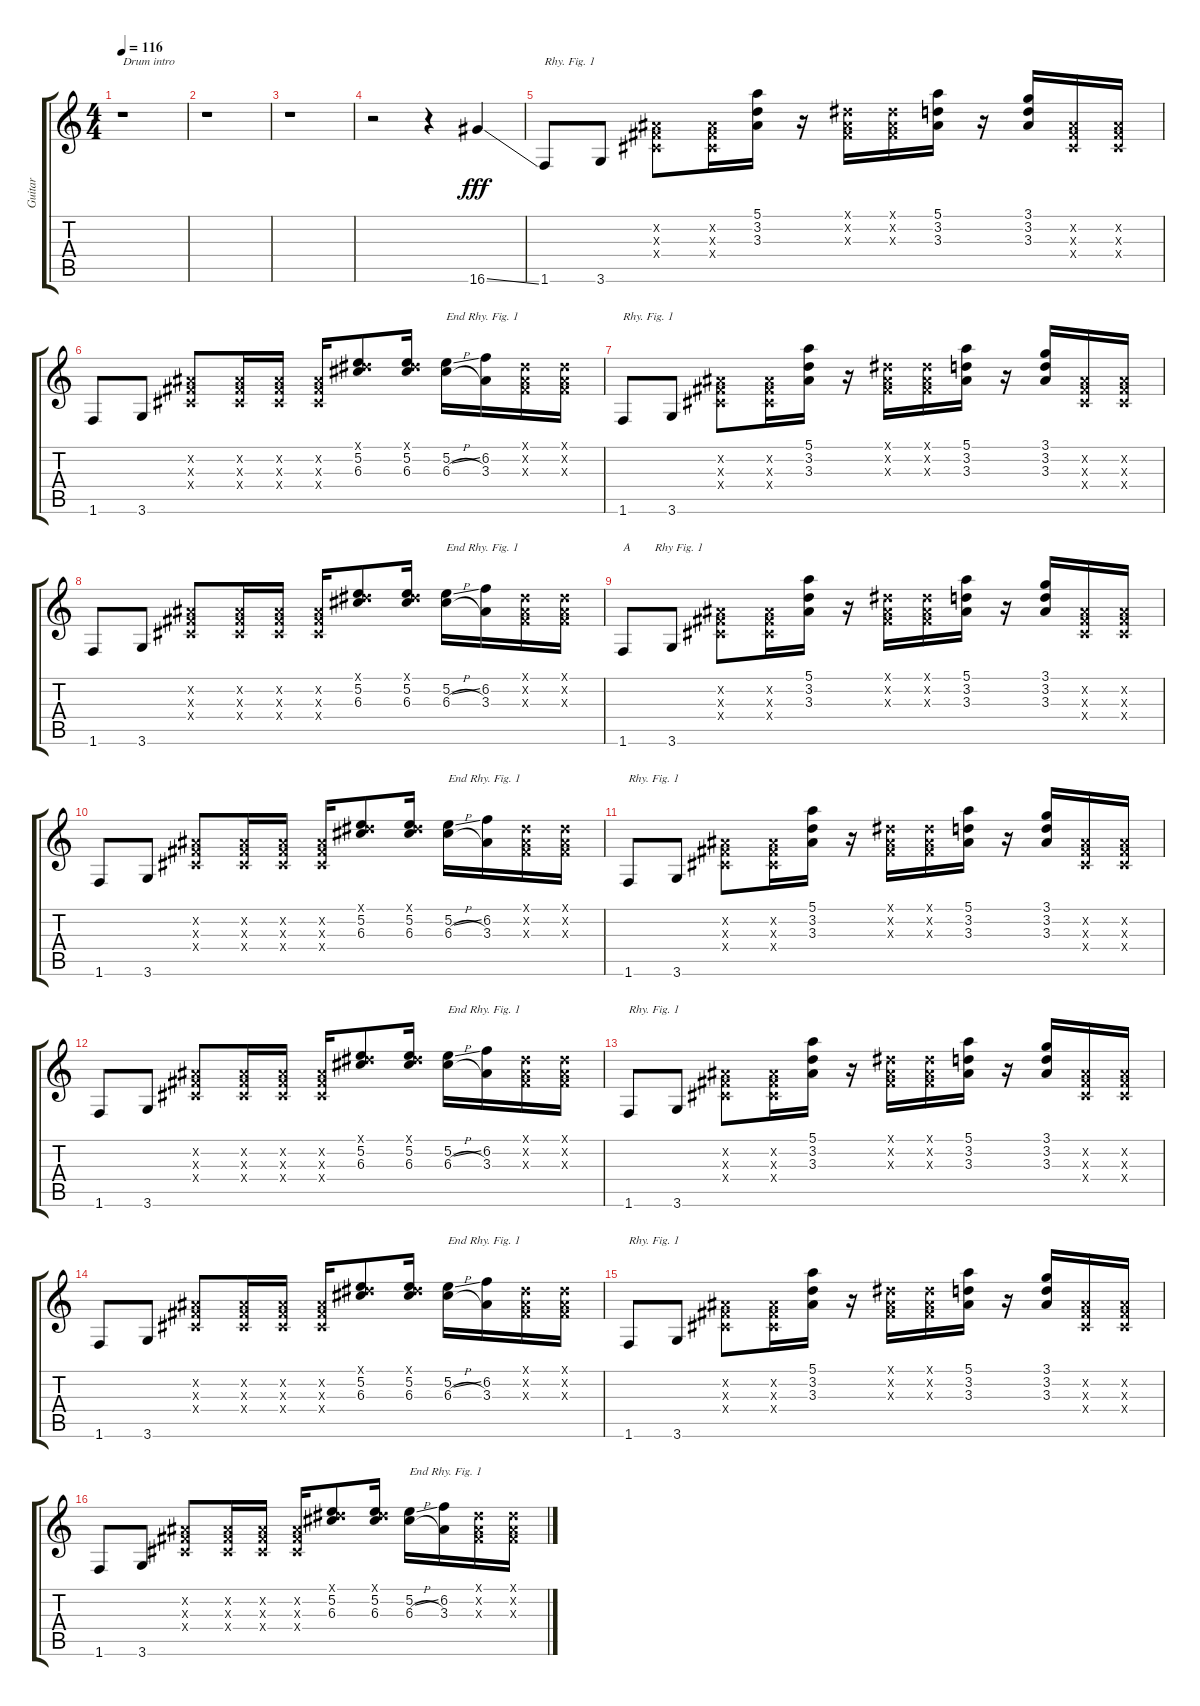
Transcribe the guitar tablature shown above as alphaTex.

\track ("Guitar" "Guitar") {instrument overdrivenguitar}
\staff {score tabs}
\tuning (E4 B3 G3 D3 A2 E2) {hide}
\ts (4 4)
\tempo 116
\clef g2
\ks c
r.1{txt "Drum intro" dy fff instrument overdrivenguitar} |
r.1 |
r.1 |
r.2 r.4 16.6{ss}.4 |
1.6.8{txt "Rhy. Fig. 1"} 3.6.8 (-1.2{x} -1.3{x} -1.4{x}).8 (-1.2{x} -1.3{x} -1.4{x}).16 (5.1 3.2 3.3).16 r.16 (-1.1{x} -1.2{x} -1.3{x}).16 (-1.1{x} -1.2{x} -1.3{x}).16 (5.1 3.2 3.3).16 r.16 (3.1 3.2 3.3).16 (-1.2{x} -1.3{x} -1.4{x}).16 (-1.2{x} -1.3{x} -1.4{x}).16 |
1.6.8 3.6.8 (-1.2{x} -1.3{x} -1.4{x}).8 (-1.2{x} -1.3{x} -1.4{x}).16 (-1.2{x} -1.3{x} -1.4{x}).16 (-1.2{x} -1.3{x} -1.4{x}).16 (-1.1{x} 5.2 6.3).8 (-1.1{x} 5.2 6.3).16 (5.2{ss} 6.3{h}).16{txt "End Rhy. Fig. 1"} (6.2 3.3).16 (-1.1{x} -1.2{x} -1.3{x}).16 (-1.1{x} -1.2{x} -1.3{x}).16 |
1.6.8{txt "Rhy. Fig. 1"} 3.6.8 (-1.2{x} -1.3{x} -1.4{x}).8 (-1.2{x} -1.3{x} -1.4{x}).16 (5.1 3.2 3.3).16 r.16 (-1.1{x} -1.2{x} -1.3{x}).16 (-1.1{x} -1.2{x} -1.3{x}).16 (5.1 3.2 3.3).16 r.16 (3.1 3.2 3.3).16 (-1.2{x} -1.3{x} -1.4{x}).16 (-1.2{x} -1.3{x} -1.4{x}).16 |
1.6.8 3.6.8 (-1.2{x} -1.3{x} -1.4{x}).8 (-1.2{x} -1.3{x} -1.4{x}).16 (-1.2{x} -1.3{x} -1.4{x}).16 (-1.2{x} -1.3{x} -1.4{x}).16 (-1.1{x} 5.2 6.3).8 (-1.1{x} 5.2 6.3).16 (5.2{ss} 6.3{h}).16{txt "End Rhy. Fig. 1"} (6.2 3.3).16 (-1.1{x} -1.2{x} -1.3{x}).16 (-1.1{x} -1.2{x} -1.3{x}).16 |
1.6.8{txt "A        Rhy Fig. 1"} 3.6.8 (-1.2{x} -1.3{x} -1.4{x}).8 (-1.2{x} -1.3{x} -1.4{x}).16 (5.1 3.2 3.3).16 r.16 (-1.1{x} -1.2{x} -1.3{x}).16 (-1.1{x} -1.2{x} -1.3{x}).16 (5.1 3.2 3.3).16 r.16 (3.1 3.2 3.3).16 (-1.2{x} -1.3{x} -1.4{x}).16 (-1.2{x} -1.3{x} -1.4{x}).16 |
1.6.8 3.6.8 (-1.2{x} -1.3{x} -1.4{x}).8 (-1.2{x} -1.3{x} -1.4{x}).16 (-1.2{x} -1.3{x} -1.4{x}).16 (-1.2{x} -1.3{x} -1.4{x}).16 (-1.1{x} 5.2 6.3).8 (-1.1{x} 5.2 6.3).16 (5.2{ss} 6.3{h}).16{txt "End Rhy. Fig. 1"} (6.2 3.3).16 (-1.1{x} -1.2{x} -1.3{x}).16 (-1.1{x} -1.2{x} -1.3{x}).16 |
1.6.8{txt "Rhy. Fig. 1"} 3.6.8 (-1.2{x} -1.3{x} -1.4{x}).8 (-1.2{x} -1.3{x} -1.4{x}).16 (5.1 3.2 3.3).16 r.16 (-1.1{x} -1.2{x} -1.3{x}).16 (-1.1{x} -1.2{x} -1.3{x}).16 (5.1 3.2 3.3).16 r.16 (3.1 3.2 3.3).16 (-1.2{x} -1.3{x} -1.4{x}).16 (-1.2{x} -1.3{x} -1.4{x}).16 |
1.6.8 3.6.8 (-1.2{x} -1.3{x} -1.4{x}).8 (-1.2{x} -1.3{x} -1.4{x}).16 (-1.2{x} -1.3{x} -1.4{x}).16 (-1.2{x} -1.3{x} -1.4{x}).16 (-1.1{x} 5.2 6.3).8 (-1.1{x} 5.2 6.3).16 (5.2{ss} 6.3{h}).16{txt "End Rhy. Fig. 1"} (6.2 3.3).16 (-1.1{x} -1.2{x} -1.3{x}).16 (-1.1{x} -1.2{x} -1.3{x}).16 |
1.6.8{txt "Rhy. Fig. 1"} 3.6.8 (-1.2{x} -1.3{x} -1.4{x}).8 (-1.2{x} -1.3{x} -1.4{x}).16 (5.1 3.2 3.3).16 r.16 (-1.1{x} -1.2{x} -1.3{x}).16 (-1.1{x} -1.2{x} -1.3{x}).16 (5.1 3.2 3.3).16 r.16 (3.1 3.2 3.3).16 (-1.2{x} -1.3{x} -1.4{x}).16 (-1.2{x} -1.3{x} -1.4{x}).16 |
1.6.8 3.6.8 (-1.2{x} -1.3{x} -1.4{x}).8 (-1.2{x} -1.3{x} -1.4{x}).16 (-1.2{x} -1.3{x} -1.4{x}).16 (-1.2{x} -1.3{x} -1.4{x}).16 (-1.1{x} 5.2 6.3).8 (-1.1{x} 5.2 6.3).16 (5.2{ss} 6.3{h}).16{txt "End Rhy. Fig. 1"} (6.2 3.3).16 (-1.1{x} -1.2{x} -1.3{x}).16 (-1.1{x} -1.2{x} -1.3{x}).16 |
1.6.8{txt "Rhy. Fig. 1"} 3.6.8 (-1.2{x} -1.3{x} -1.4{x}).8 (-1.2{x} -1.3{x} -1.4{x}).16 (5.1 3.2 3.3).16 r.16 (-1.1{x} -1.2{x} -1.3{x}).16 (-1.1{x} -1.2{x} -1.3{x}).16 (5.1 3.2 3.3).16 r.16 (3.1 3.2 3.3).16 (-1.2{x} -1.3{x} -1.4{x}).16 (-1.2{x} -1.3{x} -1.4{x}).16 |
1.6.8 3.6.8 (-1.2{x} -1.3{x} -1.4{x}).8 (-1.2{x} -1.3{x} -1.4{x}).16 (-1.2{x} -1.3{x} -1.4{x}).16 (-1.2{x} -1.3{x} -1.4{x}).16 (-1.1{x} 5.2 6.3).8 (-1.1{x} 5.2 6.3).16 (5.2{ss} 6.3{h}).16{txt "End Rhy. Fig. 1"} (6.2 3.3).16 (-1.1{x} -1.2{x} -1.3{x}).16 (-1.1{x} -1.2{x} -1.3{x}).16
